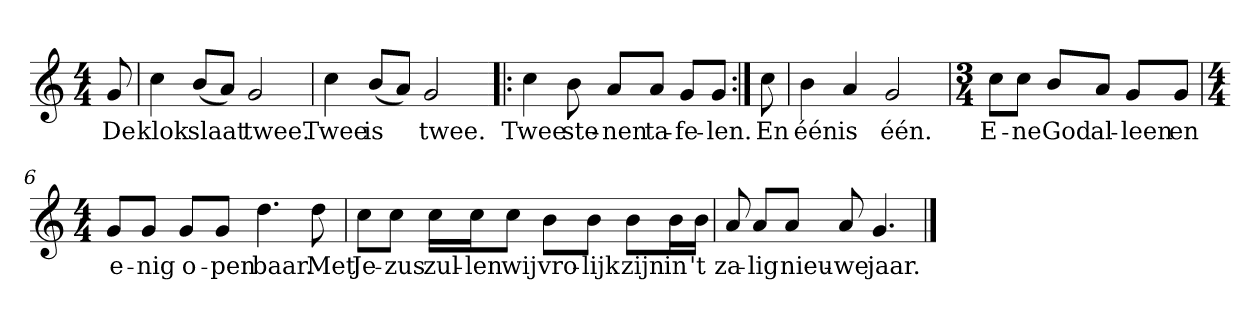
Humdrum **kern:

**kern	**text
*part1	*part1
*staff1	*staff1
*clefG2	*
*k[]	*
*C:	*
*M4/4	*
*MM120	*
=	=
8g	De
=1	=1
4cc	klok
(8b/L	slaat
8a/J)	.
2g	twee.
=2	=2
4cc	Twee
(8b/L	is
8a/J)	.
2g	twee.
=3!|:	=3!|:
4cc	Twee
8b	ste-
8a/L	-nen
8a/J	ta-
8g/L	-fe-
8g/J	-len.
=:|!	=:|!
8cc	En
=4	=4
4b	één
4a	is
2g	één.
=5	=5
*M3/4	*
8cc\L	E-
8cc\J	-ne
8b/L	God
8a/J	al-
8g/L	-leen
8g/J	en
=6	=6
*M4/4	*
8g/L	e-
8g/J	-nig
8g/L	o-
8g/J	-pen
4.dd	baar.
8dd	Met
=7	=7
8cc\L	Je-
8cc\J	-zus
16cc\LL	zul-
16cc\J	-len
8cc\J	wij
8b\L	vro-
8b\J	-lijk
8b\L	zijn
16b\L	in
16b\JJ	't
=8	=8
8a	za-
8a/L	-lig
8a/J	nieu-
8a	-we
4.g	jaar.
==	==
*-	*-
